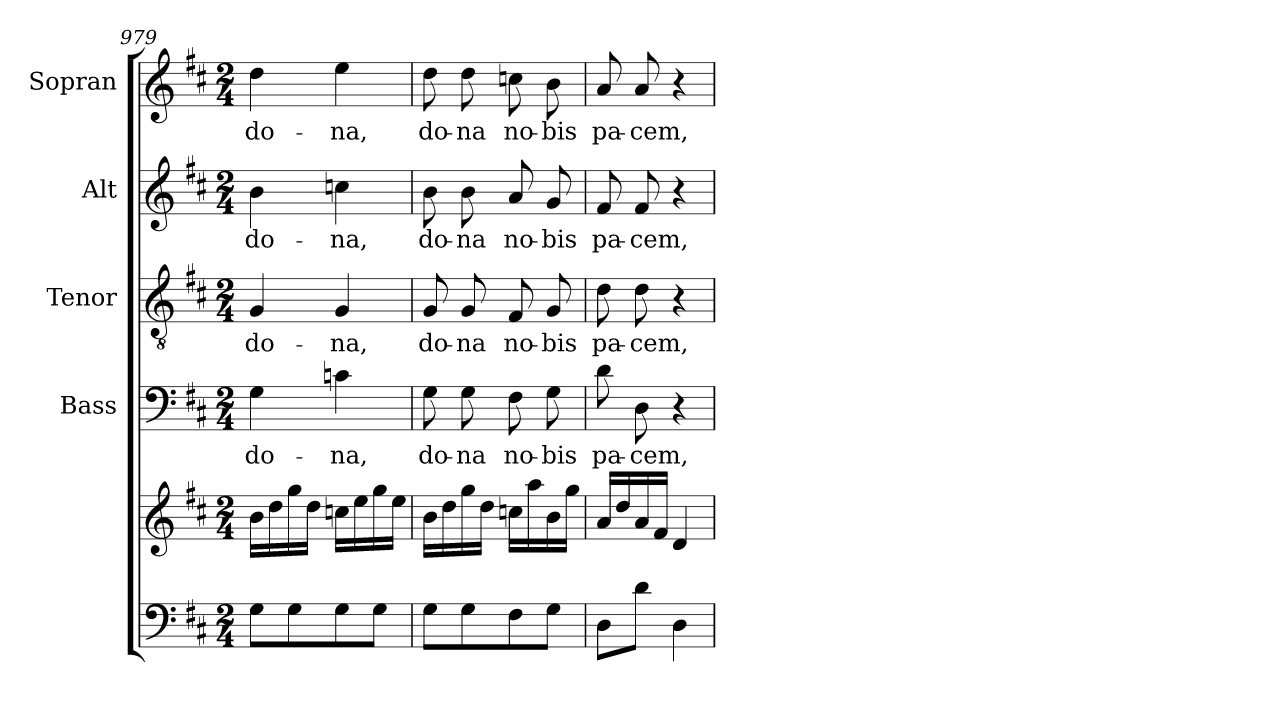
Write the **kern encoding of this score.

**kern	**kern	**kern	**text	**kern	**text	**kern	**text	**kern	**text
*part5	*part5	*part4	*part4	*part3	*part3	*part2	*part2	*part1	*part1
*staff6	*staff5	*staff4	*staff4	*staff3	*staff3	*staff2	*staff2	*staff1	*staff1
*	*	*I"Bass	*	*I"Tenor	*	*I"Alt	*	*I"Sopran	*
*	*	*I'B.	*	*I'T.	*	*I'A.	*	*I'S.	*
*clefF4	*clefG2	*clefF4	*	*clefGv2	*	*clefG2	*	*clefG2	*
*k[f#c#]	*k[f#c#]	*k[f#c#]	*	*k[f#c#]	*	*k[f#c#]	*	*k[f#c#]	*
*D:	*D:	*D:	*	*D:	*	*D:	*	*D:	*
*M2/4	*M2/4	*M2/4	*	*M2/4	*	*M2/4	*	*M2/4	*
=979	=979	=979	=979	=979	=979	=979	=979	=979	=979
!	!	!	!LO:LY:b	!	!LO:LY:b	!	!LO:LY:b	!	!LO:LY:b
8G\L	16b\LL	4G\	do-	4G/	do-	4b\	do-	4dd\	do-
.	16dd\	.	.	.	.	.	.	.	.
8G\	16gg\	.	.	.	.	.	.	.	.
.	16dd\JJ	.	.	.	.	.	.	.	.
!	!	!	!LO:LY:b	!	!LO:LY:b	!	!LO:LY:b	!	!LO:LY:b
8G\	16ccn\LL	4cn\	-na,	4G/	-na,	4ccn\	-na,	4ee\	-na,
.	16ee\	.	.	.	.	.	.	.	.
8G\J	16gg\	.	.	.	.	.	.	.	.
.	16ee\JJ	.	.	.	.	.	.	.	.
=980	=980	=980	=980	=980	=980	=980	=980	=980	=980
!	!	!	!LO:LY:b	!	!LO:LY:b	!	!LO:LY:b	!	!LO:LY:b
8G\L	16b\LL	8G\	do-	8G/	do-	8b\	do-	8dd\	do-
.	16dd\	.	.	.	.	.	.	.	.
!	!	!	!LO:LY:b	!	!LO:LY:b	!	!LO:LY:b	!	!LO:LY:b
8G\	16gg\	8G\	-na	8G/	-na	8b\	-na	8dd\	-na
.	16dd\JJ	.	.	.	.	.	.	.	.
!	!	!	!LO:LY:b	!	!LO:LY:b	!	!LO:LY:b	!	!LO:LY:b
8F#\	16ccn\LL	8F#\	no-	8F#/	no-	8a/	no-	8ccn\	no-
.	16aa\	.	.	.	.	.	.	.	.
!	!	!	!LO:LY:b	!	!LO:LY:b	!	!LO:LY:b	!	!LO:LY:b
8G\J	16b\	8G\	-bis	8G/	-bis	8g/	-bis	8b\	-bis
.	16gg\JJ	.	.	.	.	.	.	.	.
=981	=981	=981	=981	=981	=981	=981	=981	=981	=981
!	!	!	!LO:LY:b	!	!LO:LY:b	!	!LO:LY:b	!	!LO:LY:b
8D\L	16a/LL	8d\	pa-	8d\	pa-	8f#/	pa-	8a/	pa-
.	16dd/	.	.	.	.	.	.	.	.
!	!	!	!LO:LY:b	!	!LO:LY:b	!	!LO:LY:b	!	!LO:LY:b
8d\J	16a/	8D\	-cem,	8d\	-cem,	8f#/	-cem,	8a/	-cem,
.	16f#/JJ	.	.	.	.	.	.	.	.
4D\	4d/	4r	.	4r	.	4r	.	4r	.
=	=	=	=	=	=	=	=	=	=
*-	*-	*-	*-	*-	*-	*-	*-	*-	*-
